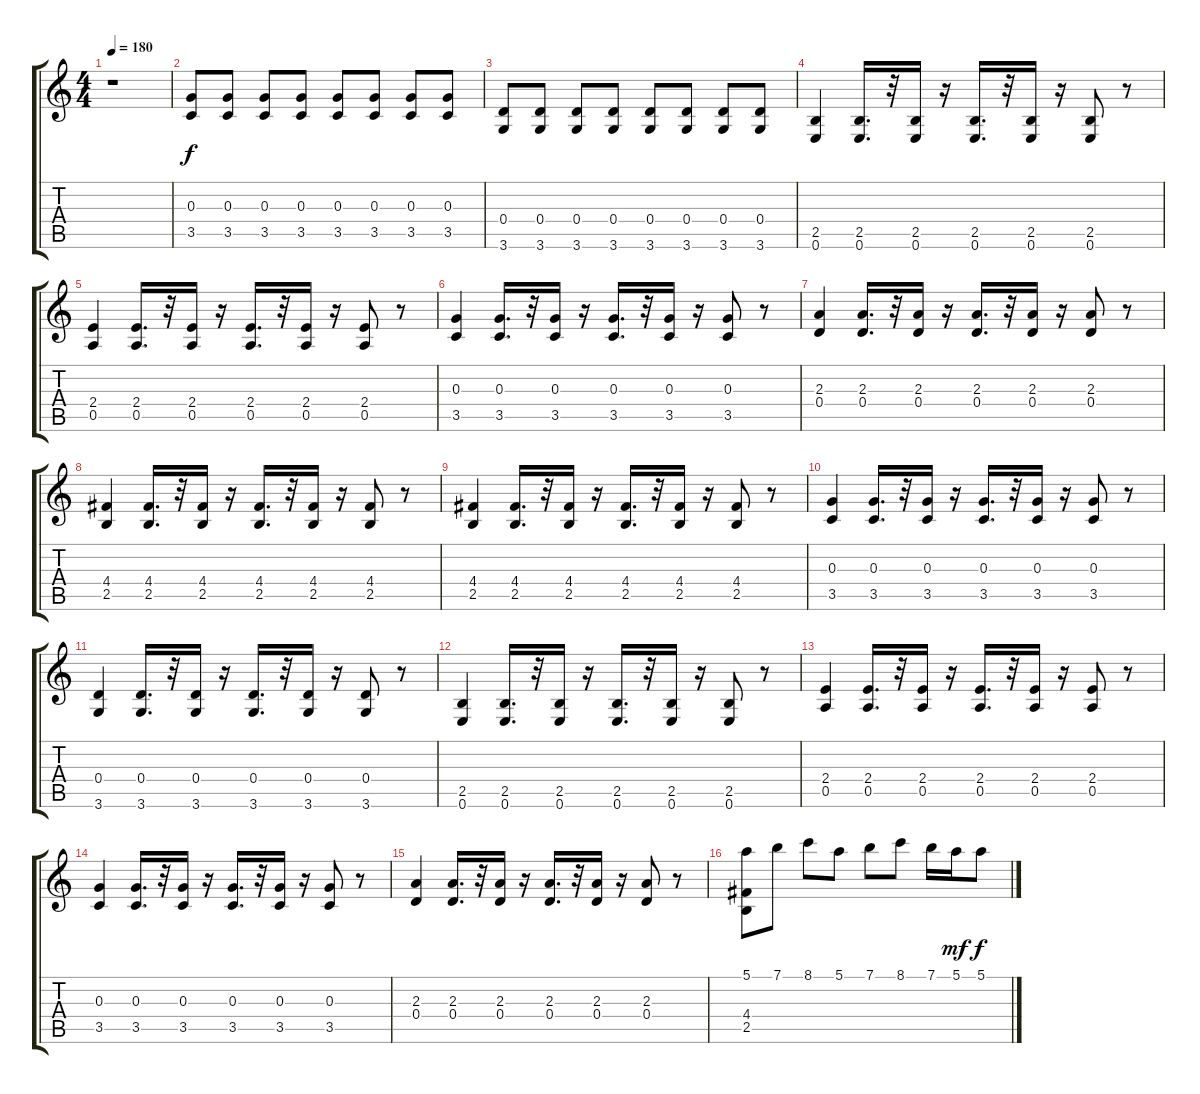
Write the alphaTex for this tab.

\track "" {instrument distortionguitar}
\staff {score tabs}
\tuning (E4 B3 G3 D3 A2 E2) {hide}
\ts (4 4)
\tempo 180
\clef g2
\ks c
r.1{dy f} |
(0.3 3.5).8 (0.3 3.5).8 (0.3 3.5).8 (0.3 3.5).8 (0.3 3.5).8 (0.3 3.5).8 (0.3 3.5).8 (0.3 3.5).8 |
(0.4 3.6).8 (0.4 3.6).8 (0.4 3.6).8 (0.4 3.6).8 (0.4 3.6).8 (0.4 3.6).8 (0.4 3.6).8 (0.4 3.6).8 |
(2.5 0.6).4 (2.5 0.6).16{d} r.32 (2.5 0.6).16 r.16 (2.5 0.6).16{d} r.32 (2.5 0.6).16 r.16 (2.5 0.6).8 r.8 |
(2.4 0.5).4 (2.4 0.5).16{d} r.32 (2.4 0.5).16 r.16 (2.4 0.5).16{d} r.32 (2.4 0.5).16 r.16 (2.4 0.5).8 r.8 |
(0.3 3.5).4 (0.3 3.5).16{d} r.32 (0.3 3.5).16 r.16 (0.3 3.5).16{d} r.32 (0.3 3.5).16 r.16 (0.3 3.5).8 r.8 |
(2.3 0.4).4 (2.3 0.4).16{d} r.32 (2.3 0.4).16 r.16 (2.3 0.4).16{d} r.32 (2.3 0.4).16 r.16 (2.3 0.4).8 r.8 |
(4.4 2.5).4 (4.4 2.5).16{d} r.32 (4.4 2.5).16 r.16 (4.4 2.5).16{d} r.32 (4.4 2.5).16 r.16 (4.4 2.5).8 r.8 |
(4.4 2.5).4 (4.4 2.5).16{d} r.32 (4.4 2.5).16 r.16 (4.4 2.5).16{d} r.32 (4.4 2.5).16 r.16 (4.4 2.5).8 r.8 |
(0.3 3.5).4 (0.3 3.5).16{d} r.32 (0.3 3.5).16 r.16 (0.3 3.5).16{d} r.32 (0.3 3.5).16 r.16 (0.3 3.5).8 r.8 |
(0.4 3.6).4 (0.4 3.6).16{d} r.32 (0.4 3.6).16 r.16 (0.4 3.6).16{d} r.32 (0.4 3.6).16 r.16 (0.4 3.6).8 r.8 |
(2.5 0.6).4 (2.5 0.6).16{d} r.32 (2.5 0.6).16 r.16 (2.5 0.6).16{d} r.32 (2.5 0.6).16 r.16 (2.5 0.6).8 r.8 |
(2.4 0.5).4 (2.4 0.5).16{d} r.32 (2.4 0.5).16 r.16 (2.4 0.5).16{d} r.32 (2.4 0.5).16 r.16 (2.4 0.5).8 r.8 |
(0.3 3.5).4 (0.3 3.5).16{d} r.32 (0.3 3.5).16 r.16 (0.3 3.5).16{d} r.32 (0.3 3.5).16 r.16 (0.3 3.5).8 r.8 |
(2.3 0.4).4 (2.3 0.4).16{d} r.32 (2.3 0.4).16 r.16 (2.3 0.4).16{d} r.32 (2.3 0.4).16 r.16 (2.3 0.4).8 r.8 |
(5.1 4.4 2.5).8 7.1.8 8.1.8 5.1.8 7.1.8 8.1.8 7.1.16 5.1.16{dy mf} 5.1.8{dy f}
